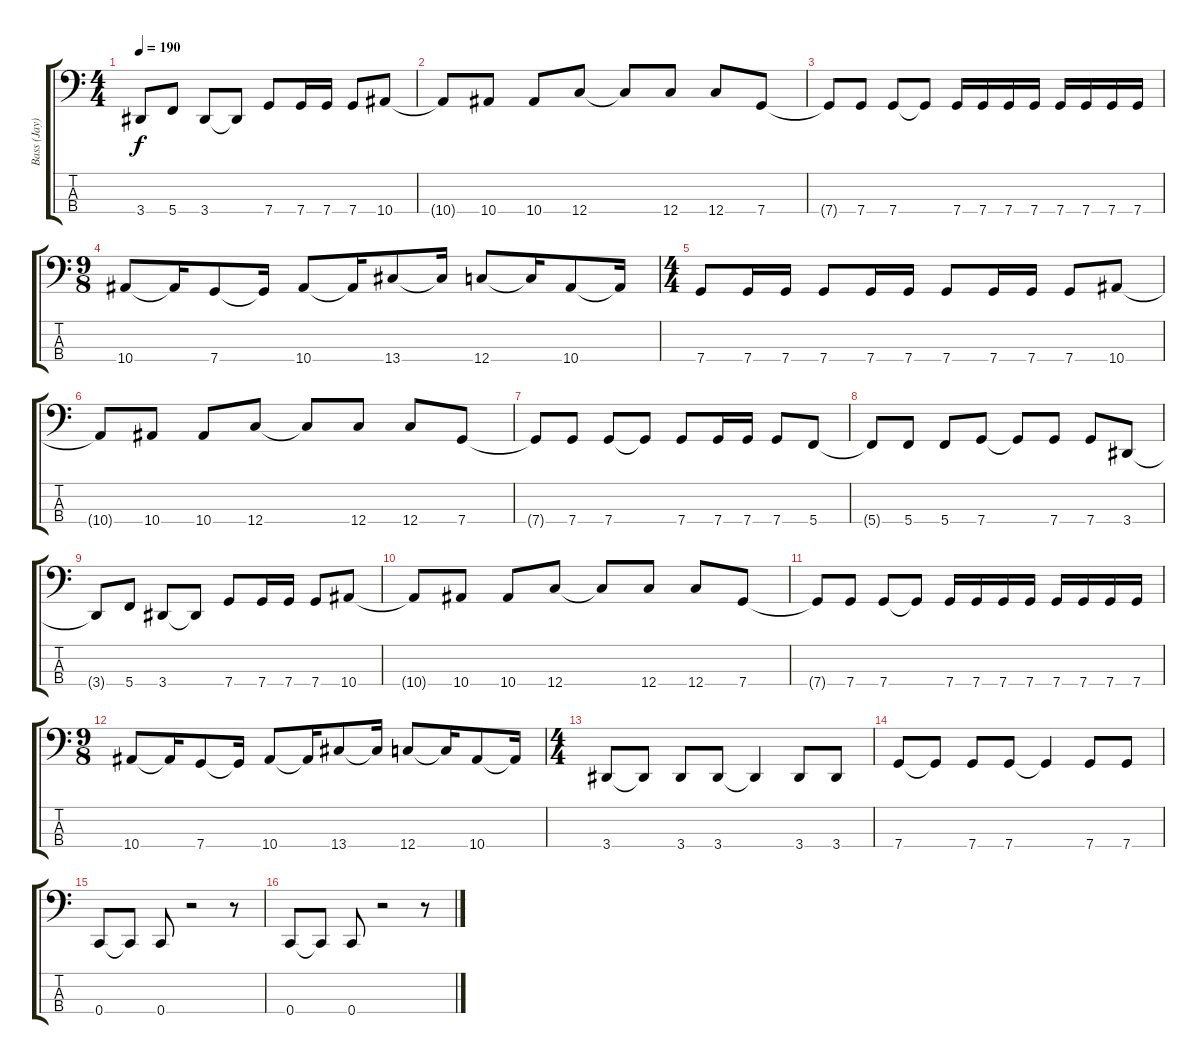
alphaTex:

\track ("Bass (Jay)" "Bass (Jay)") {instrument electricbasspick}
\staff {score tabs}
\tuning (F2 C2 G1 C1) {hide}
\ts (4 4)
\tempo 190
\clef f4
\ks c
3.4{t}.8{dy f} 5.4.8 3.4.8 3.4{t}.8 7.4.8 7.4.16 7.4.16 7.4.8 10.4.8 |
10.4{t}.8 10.4.8 10.4.8 12.4.8 12.4{t}.8 12.4.8 12.4.8 7.4.8 |
7.4{t}.8 7.4.8 7.4.8 7.4{t}.8 7.4.16 7.4.16 7.4.16 7.4.16 7.4.16 7.4.16 7.4.16 7.4.16 |
\ts (9 8)
10.4.8 10.4{t}.16 7.4.8 7.4{t}.16 10.4.8 10.4{t}.16 13.4.8 13.4{t}.16 12.4.8 12.4{t}.16 10.4.8 10.4{t}.16 |
\ts (4 4)
7.4.8 7.4.16 7.4.16 7.4.8 7.4.16 7.4.16 7.4.8 7.4.16 7.4.16 7.4.8 10.4.8 |
10.4{t}.8 10.4.8 10.4.8 12.4.8 12.4{t}.8 12.4.8 12.4.8 7.4.8 |
7.4{t}.8 7.4.8 7.4.8 7.4{t}.8 7.4.8 7.4.16 7.4.16 7.4.8 5.4.8 |
5.4{t}.8 5.4.8 5.4.8 7.4.8 7.4{t}.8 7.4.8 7.4.8 3.4.8 |
3.4{t}.8 5.4.8 3.4.8 3.4{t}.8 7.4.8 7.4.16 7.4.16 7.4.8 10.4.8 |
10.4{t}.8 10.4.8 10.4.8 12.4.8 12.4{t}.8 12.4.8 12.4.8 7.4.8 |
7.4{t}.8 7.4.8 7.4.8 7.4{t}.8 7.4.16 7.4.16 7.4.16 7.4.16 7.4.16 7.4.16 7.4.16 7.4.16 |
\ts (9 8)
10.4.8 10.4{t}.16 7.4.8 7.4{t}.16 10.4.8 10.4{t}.16 13.4.8 13.4{t}.16 12.4.8 12.4{t}.16 10.4.8 10.4{t}.16 |
\ts (4 4)
3.4.8 3.4{t}.8 3.4.8 3.4.8 3.4{t}.4 3.4.8 3.4.8 |
7.4.8 7.4{t}.8 7.4.8 7.4.8 7.4{t}.4 7.4.8 7.4.8 |
0.4.8 0.4{t}.8 0.4.8 r.2 r.8 |
0.4.8 0.4{t}.8 0.4.8 r.2 r.8
